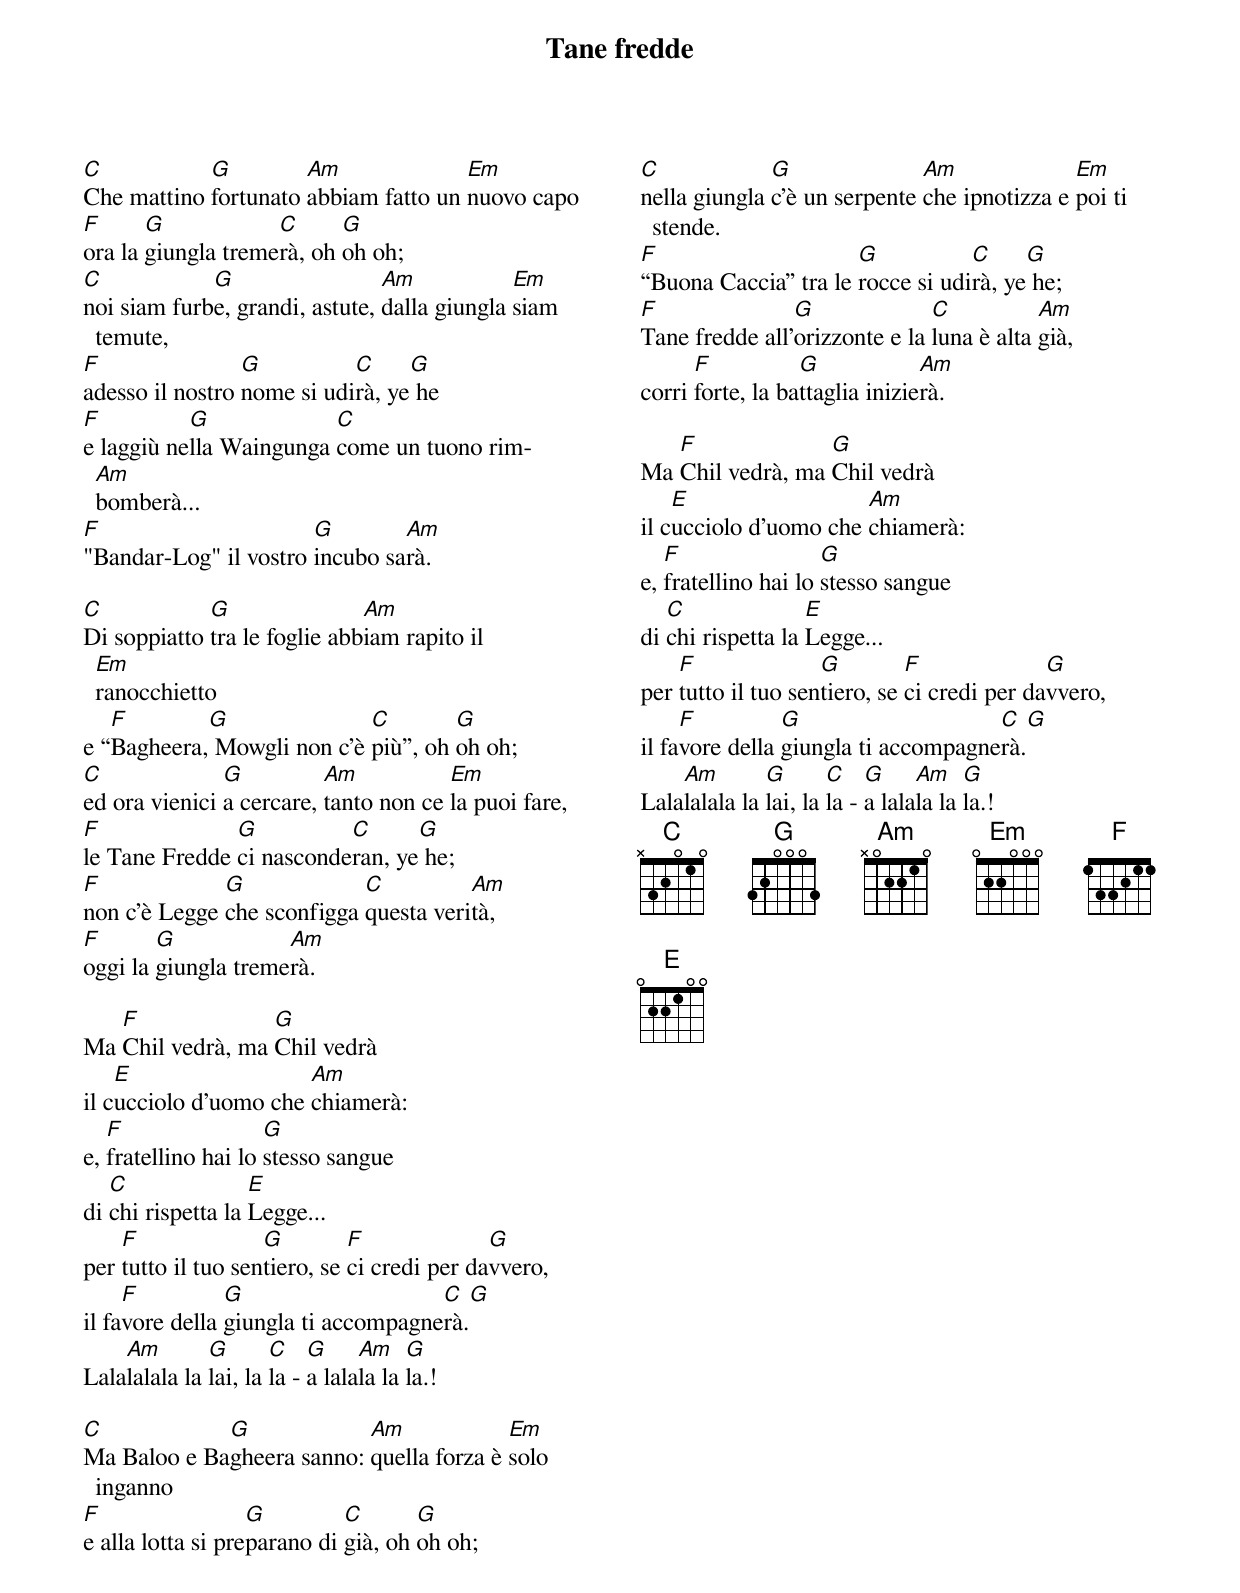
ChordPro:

{t:Tane fredde}
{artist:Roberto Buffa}
{columns: 2}

[C]Che mattino [G]fortunato [Am]abbiam fatto un [Em]nuovo capo
[F]ora la [G]giungla treme[C]rà, oh [G]oh oh;
[C]noi siam furb[G]e, grandi, astute, [Am]dalla giungla [Em]siam temute,
[F]adesso il nostro [G]nome si udi[C]rà, ye[G] he
[F]e laggiù ne[G]lla Waingunga [C]come un tuono rim[Am]bomberà...
[F]"Bandar-Log" il vostro [G]incubo sa[Am]rà.

[C]Di soppiatto [G]tra le foglie abb[Am]iam rapito il [Em]ranocchietto
e “[F]Bagheera,[G] Mowgli non c'è [C]più”, oh [G]oh oh;
[C]ed ora vienici [G]a cercare, [Am]tanto non ce [Em]la puoi fare,
[F]le Tane Fredde [G]ci nasconde[C]ran, ye[G] he;
[F]non c'è Legge [G]che sconfigga [C]questa veri[Am]tà,
[F]oggi la [G]giungla treme[Am]rà.

Ma [F]Chil vedrà, ma [G]Chil vedrà
il c[E]ucciolo d'uomo che [Am]chiamerà:
e, [F]fratellino hai lo [G]stesso sangue
di [C]chi rispetta la [E]Legge...
per [F]tutto il tuo sen[G]tiero, se [F]ci credi per da[G]vvero,
il fa[F]vore della [G]giungla ti accompagne[C]rà.[G]
Lala[Am]lalala la [G]lai, la [C]la - [G]a lala[Am]la la [G]la.!

[C]Ma Baloo e Ba[G]gheera sanno: [Am]quella forza è [Em]solo inganno
[F]e alla lotta si pre[G]parano di [C]già, oh [G]oh oh;
[C]nella giungla [G]c'è un serpente [Am]che ipnotizza e [Em]poi ti stende.
[F]“Buona Caccia” tra le [G]rocce si udi[C]rà, ye[G] he;
[F]Tane fredde all'[G]orizzonte e la [C]luna è alta [Am]già,
corri [F]forte, la ba[G]ttaglia inizie[Am]rà.

Ma [F]Chil vedrà, ma [G]Chil vedrà
il c[E]ucciolo d'uomo che [Am]chiamerà:
e, [F]fratellino hai lo [G]stesso sangue
di [C]chi rispetta la [E]Legge...
per [F]tutto il tuo sen[G]tiero, se [F]ci credi per da[G]vvero,
il fa[F]vore della [G]giungla ti accompagne[C]rà.[G]
Lala[Am]lalala la [G]lai, la [C]la - [G]a lala[Am]la la [G]la.!
